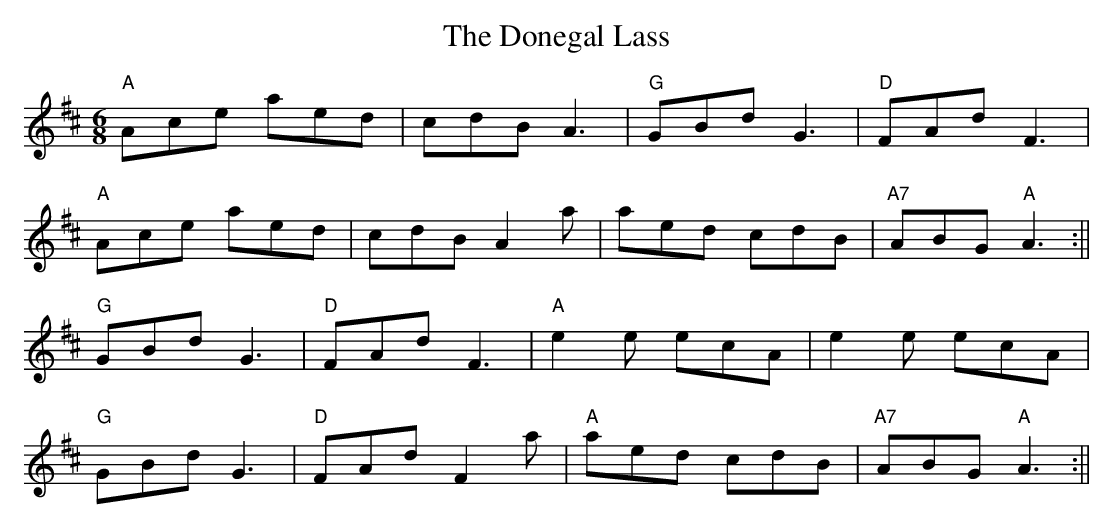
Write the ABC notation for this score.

X:1
T:The Donegal Lass
M:6/8
L:1/8
K:Amix
"A"Ace aed|cdB A3|"G"GBd G3|"D"FAd F3|
"A"Ace aed|cdB A2 a|aed cdB|"A7"ABG "A"A3:||
"G"GBd G3|"D"FAd F3|"A"e2 e ecA|e2 e ecA|
"G"GBd G3|"D"FAd F2 a|"A"aed cdB|"A7"ABG "A"A3:||
